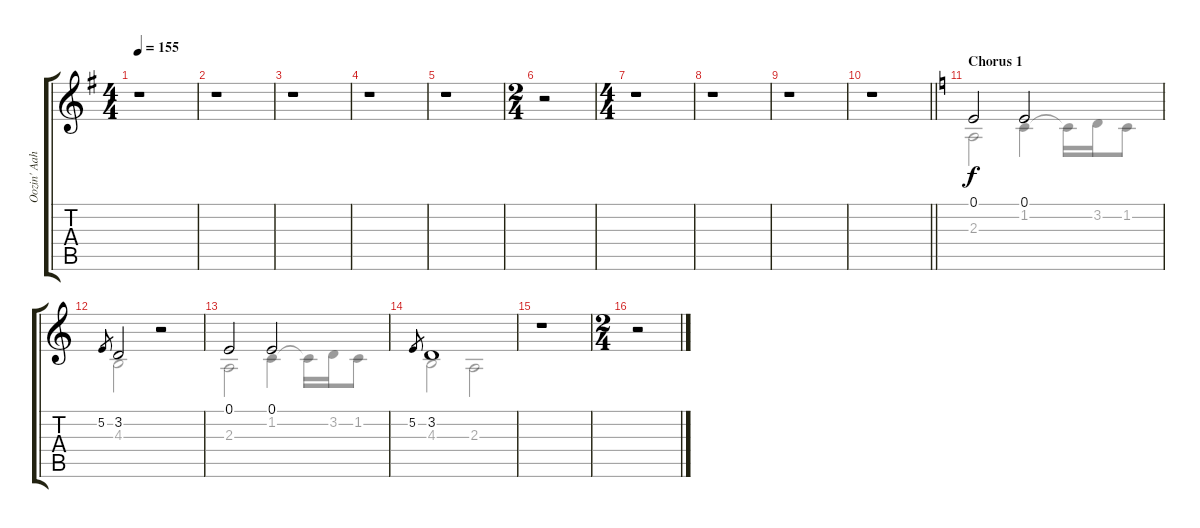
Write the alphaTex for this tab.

\track ("Oozin' Aahs" "Oozin' Aah") {instrument choiraahs}
\staff {score tabs}
\tuning (E4 B3 G3 D3 A2 E2) {hide}
\voice
\ts (4 4)
\tempo 155
\clef g2
\ks eminor
r.1{dy f} |
r.1 |
r.1 |
r.1 |
r.1 |
\ts (2 4)
r.2 |
\ts (4 4)
r.1 |
r.1 |
r.1 |
\barLineRight lightlight
r.1 |
\section ("" "Chorus 1")
\ks aminor
0.1.2 0.1.2 |
5.2.8{gr} 3.2.2 r.2 |
0.1.2 0.1.2 |
5.2.8{gr} 3.2.1 |
r.1 |
\ts (2 4)
r.2
\voice
\clef g2
\ottava regular
\simile none
\ks eminor
|
|
|
|
|
|
|
|
|
\barLineRight lightlight
|
\ks aminor
2.3.2 1.2.4 1.2{t}.16 3.2.16 1.2.8 |
4.3.2 r.2 |
2.3.2 1.2.4 1.2{t}.16 3.2.16 1.2.8 |
4.3.2 2.3.2 |
|
